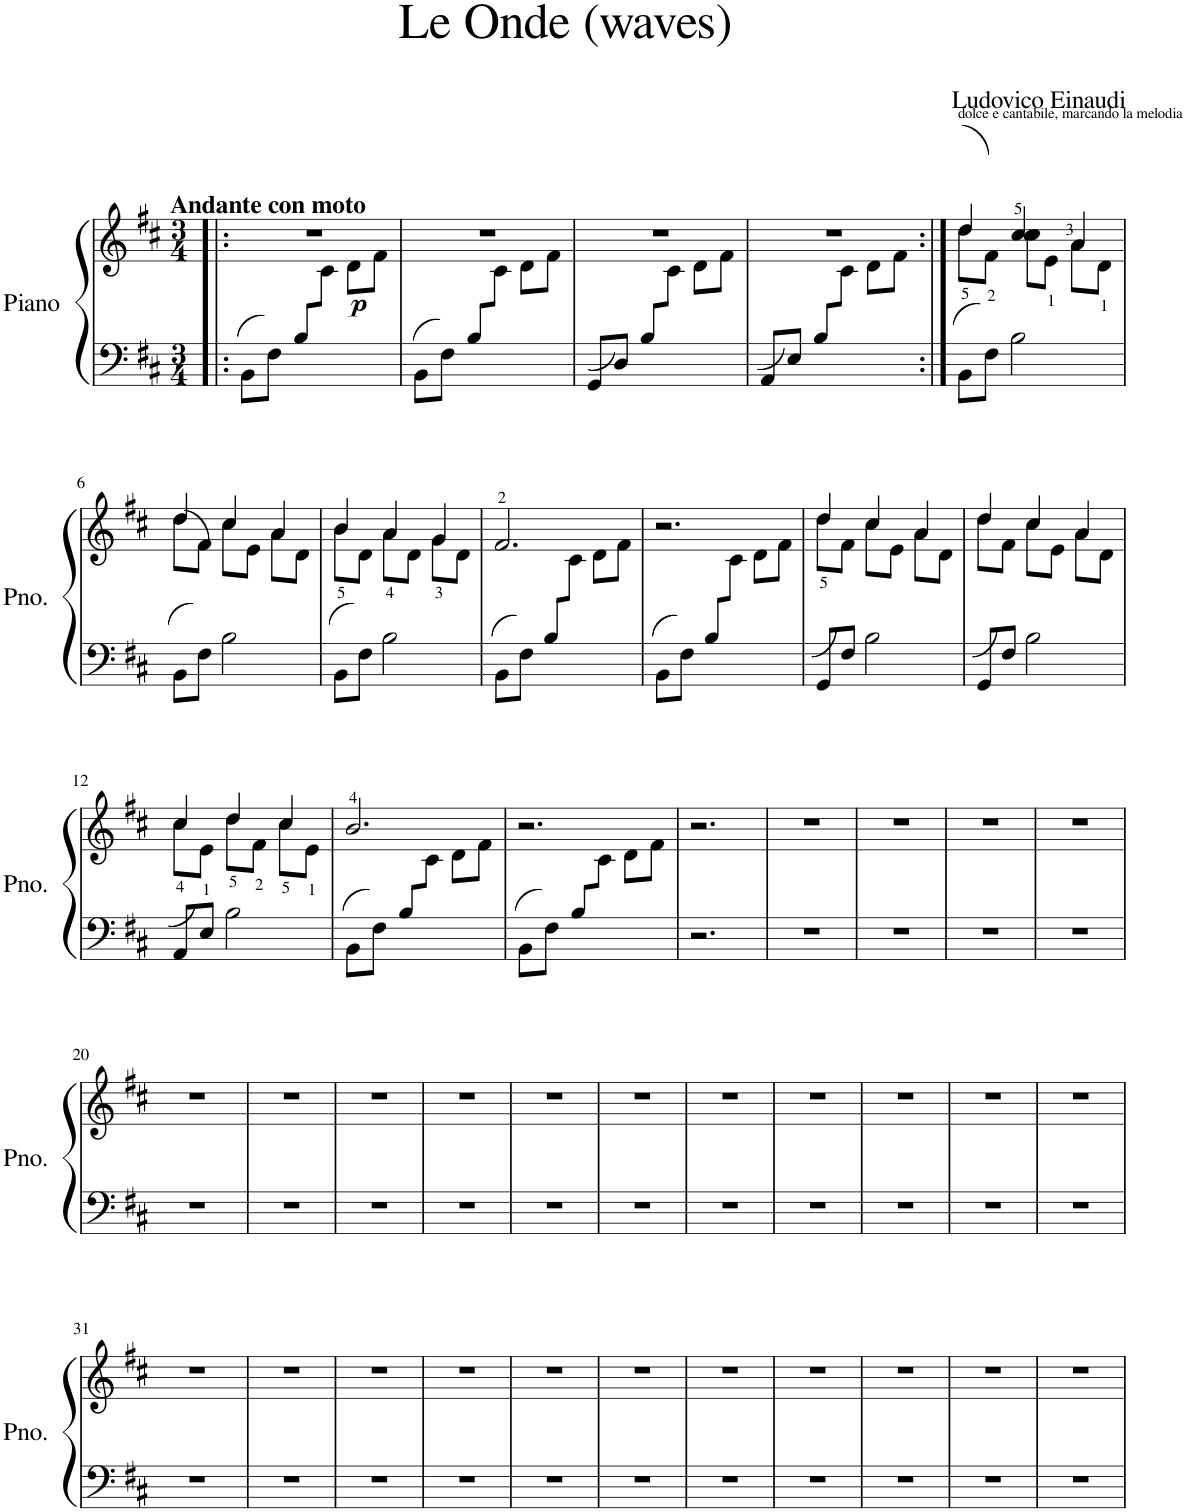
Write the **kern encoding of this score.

**kern	**kern	**dynam
*part1	*part1	*part1
*staff2	*staff1	*staff1/2
*I"Piano	*	*
*I'Pno.	*	*
*clefF4	*clefG2	*
*k[f#c#]	*k[f#c#]	*
*M3/4	*M3/4	*
=1!|:	=1!|:	=1!|:
*	*^	*
!	!LO:TX:a:B:t=Andante con moto	!	!
!	!	!	!LO:DY:b
8BB\L	2.r	4.ryy	p
8F#\J	.	.	.
8B/L	.	.	.
4.ryy	.	8c#\J	.
.	.	8d\L	.
.	.	8f#\J	.
=2	=2	=2	=2
8BB\L	2.r	4.ryy	.
8F#\J	.	.	.
8B/L	.	.	.
4.ryy	.	8c#\J	.
.	.	8d\L	.
.	.	8f#\J	.
=3	=3	=3	=3
8GG/L	2.r	4.ryy	.
8D/J	.	.	.
8B/L	.	.	.
4.ryy	.	8c#\J	.
.	.	8d\L	.
.	.	8f#\J	.
=4	=4	=4	=4
8AA/L	2.r	4.ryy	.
8E/J	.	.	.
8B/L	.	.	.
4.ryy	.	8c#\J	.
.	.	8d\L	.
.	.	8f#\J	.
=5:|!	=5:|!	=5:|!	=5:|!
!	!LO:TX:a:t=dolce e cantabile, marcando la melodia	!	!
8BB\L	(8dd\L	4dd/	.
8F#\J	8f#\J)	.	.
2B\	8cc#\L	4cc#/ 4cc#/	.
.	8e\J	.	.
.	8a\L	4a/	.
.	8d\J	.	.
!!LO:LB:g=z	!!
=6	=6	=6	=6
8BB\L	(8dd\L	4dd/	.
8F#\J	8f#\J)	.	.
2B\	8cc#\L	4cc#/	.
.	8e\J	.	.
.	8a\L	4a/	.
.	8d\J	.	.
=7	=7	=7	=7
8BB\L	8b\L	4b/	.
8F#\J	8d\J	.	.
2B\	8a\L	4a/	.
.	8d\J	.	.
.	8g\L	4g/	.
.	8d\J	.	.
=8	=8	=8	=8
8BB\L	2.f#/	4.ryy	.
8F#\J	.	.	.
8B/L	.	.	.
4.ryy	.	8c#\J	.
.	.	8d\L	.
.	.	8f#\J	.
=9	=9	=9	=9
8BB\L	2.r	4.ryy	.
8F#\J	.	.	.
8B/L	.	.	.
4.ryy	.	8c#\J	.
.	.	8d\L	.
.	.	8f#\J	.
=10	=10	=10	=10
8GG/L	8dd\L	4dd/	.
8F#/J	8f#\J	.	.
2B\	8cc#\L	4cc#/	.
.	8e\J	.	.
.	8a\L	4a/	.
.	8d\J	.	.
=11	=11	=11	=11
8GG/L	8dd\L	4dd/	.
8F#/J	8f#\J	.	.
2B\	8cc#\L	4cc#/	.
.	8e\J	.	.
.	8a\L	4a/	.
.	8d\J	.	.
!!LO:LB:g=z	!!
=12	=12	=12	=12
8AA/L	8cc#\L	4cc#/	.
8E/J	8e\J	.	.
2B\	8dd\L	4dd/	.
.	8f#\J	.	.
.	8cc#\L	4cc#/	.
.	8e\J	.	.
=13	=13	=13	=13
8BB\L	2.b/	4.ryy	.
8F#\J	.	.	.
8B/L	.	.	.
4.ryy	.	8c#\J	.
.	.	8d\L	.
.	.	8f#\J	.
=14	=14	=14	=14
8BB\L	2.r	4.ryy	.
8F#\J	.	.	.
8B/L	.	.	.
4.ryy	.	8c#\J	.
.	.	8d\L	.
.	.	8f#\J	.
*	*v	*v	*
=15	=15	=15
2.r	2.r	.
=16	=16	=16
2.r	2.r	.
=17	=17	=17
2.r	2.r	.
=18	=18	=18
2.r	2.r	.
=19	=19	=19
2.r	2.r	.
!!LO:LB:g=z
=20	=20	=20
2.r	2.r	.
=21	=21	=21
2.r	2.r	.
=22	=22	=22
2.r	2.r	.
=23	=23	=23
2.r	2.r	.
=24	=24	=24
2.r	2.r	.
=25	=25	=25
2.r	2.r	.
=26	=26	=26
2.r	2.r	.
=27	=27	=27
2.r	2.r	.
=28	=28	=28
2.r	2.r	.
=29	=29	=29
2.r	2.r	.
=30	=30	=30
2.r	2.r	.
!!LO:LB:g=z
=31	=31	=31
2.r	2.r	.
=32	=32	=32
2.r	2.r	.
=33	=33	=33
2.r	2.r	.
=34	=34	=34
2.r	2.r	.
=35	=35	=35
2.r	2.r	.
=36	=36	=36
2.r	2.r	.
=37	=37	=37
2.r	2.r	.
=38	=38	=38
2.r	2.r	.
=39	=39	=39
2.r	2.r	.
=40	=40	=40
2.r	2.r	.
=41	=41	=41
2.r	2.r	.
=	=	=
*-	*-	*-
